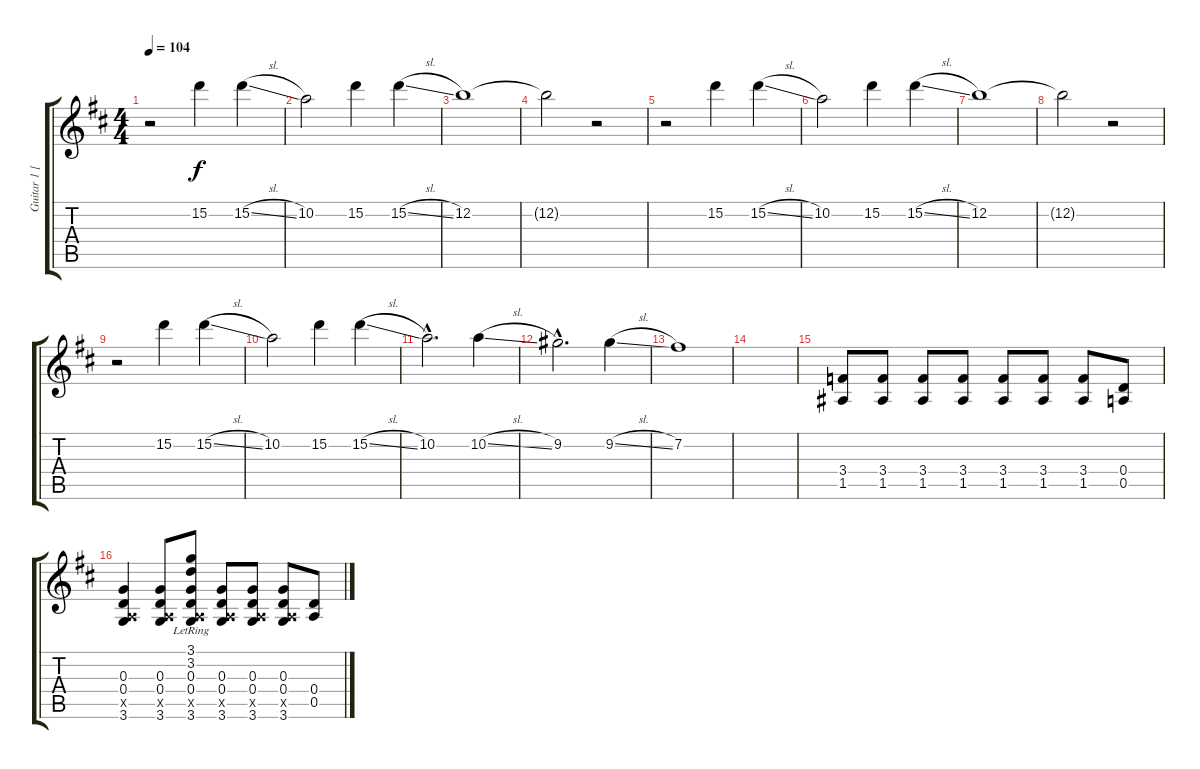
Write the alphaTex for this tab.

\track ("Guitar 1 [Slash]" "Guitar 1 [") {instrument overdrivenguitar}
\staff {score tabs}
\tuning (E4 B3 G3 D3 A2 E2) {hide}
\ts (4 4)
\tempo 104
\clef g2
\ks d
r.2{dy f} 15.2.4 15.2{sl}.4 |
10.2.2 15.2.4 15.2{sl}.4 |
12.2.1 |
12.2{t}.2 r.2 |
r.2 15.2.4 15.2{sl}.4 |
10.2.2 15.2.4 15.2{sl}.4 |
12.2.1 |
12.2{t}.2 r.2 |
r.2 15.2.4 15.2{sl}.4 |
10.2.2 15.2.4 15.2{sl}.4 |
10.2{hac}.2{d} 10.2{sl}.4 |
9.2{hac}.2{d} 9.2{sl}.4 |
7.2.1 |
|
(3.4 1.5).8 (3.4 1.5).8 (3.4 1.5).8 (3.4 1.5).8 (3.4 1.5).8 (3.4 1.5).8 (3.4 1.5).8 (0.4 0.5).8 |
(0.3 0.4 0.5{x} 3.6).4 (0.3 0.4 0.5{x} 3.6).8 (3.1{lr} 3.2{lr} 0.3{lr} 0.4{lr} 0.5{x} 3.6{lr}).8 (0.3 0.4 0.5{x} 3.6).8 (0.3 0.4 0.5{x} 3.6).8 (0.3 0.4 0.5{x} 3.6).8 (0.4 0.5).8
